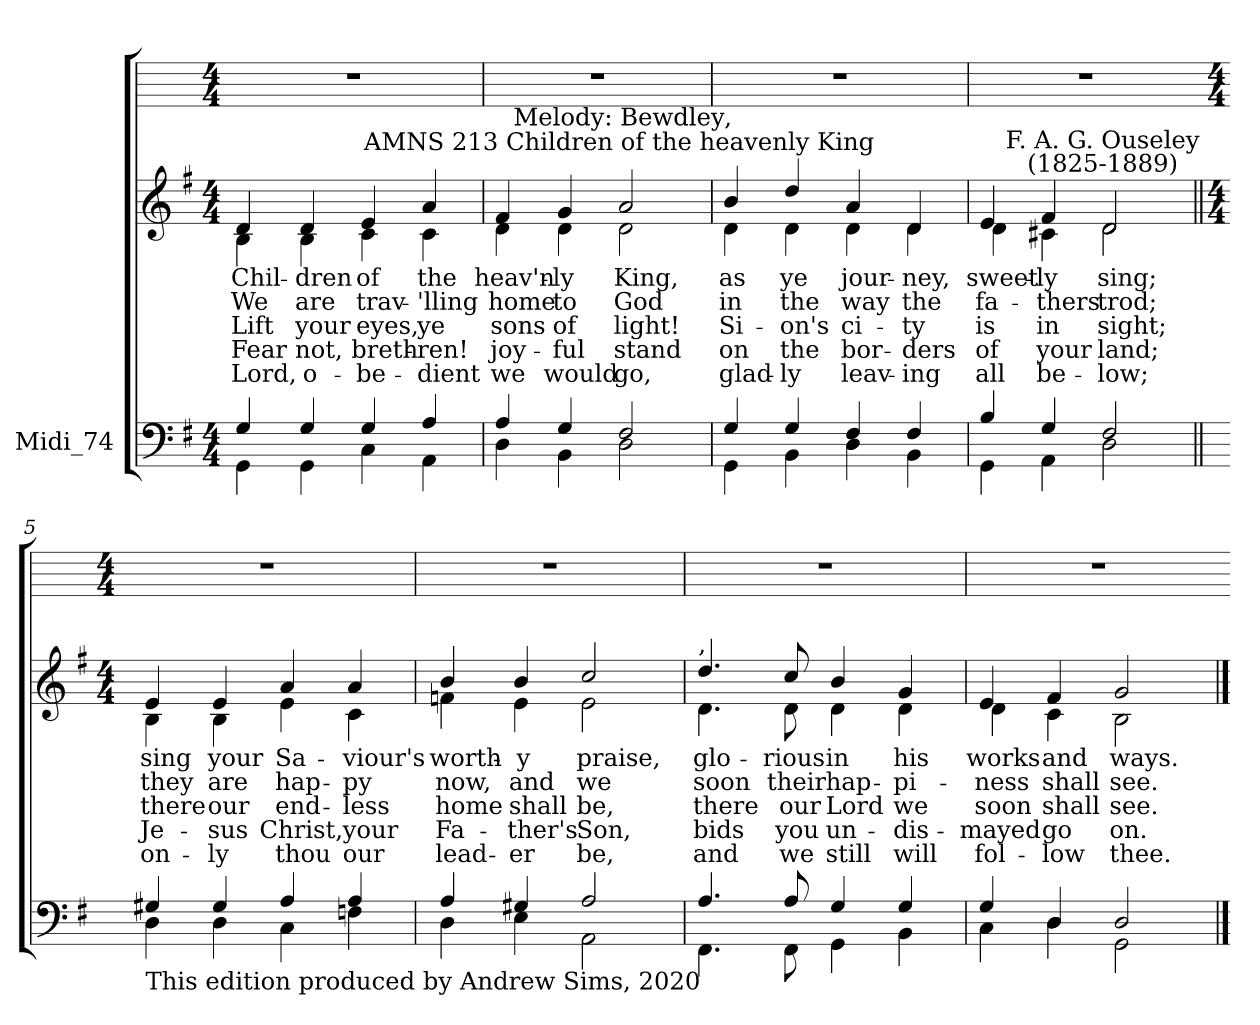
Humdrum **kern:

**kern	**kern	**text	**text	**text	**text	**text	**kern
*part3	*part2	*part2	*part2	*part2	*part2	*part2	*part1
*staff3	*staff2	*staff2	*staff2	*staff2	*staff2	*staff2	*staff1
*I"Midi_74	*	*	*	*	*	*	*
*clefF4	*clefG2	*	*	*	*	*	*
*k[f#]	*k[f#]	*	*	*	*	*	*
*G:	*G:	*	*	*	*	*	*
*M4/4	*M4/4	*	*	*	*	*	*M4/4
=1	=1	=1	=1	=1	=1	=1	=1
*^	*	*	*	*	*	*	*
!	!	!LO:TX:a:cj:t=John Cennick\n(1718-1755)	!	!	!	!	!	!
!	!	!	!LO:LY:b	!LO:LY:b	!LO:LY:b	!LO:LY:b	!LO:LY:b	!
*	*	*^	*	*	*	*	*	*
4G/	4GG\	4d/	4B\	Chil-	-We	Lift	Fear	Lord,	1r
!	!	!	!	!LO:LY:b	!LO:LY:b	!LO:LY:b	!LO:LY:b	!LO:LY:b	!
4G/	4GG\	4d/	4B\	dren	are	your	not,	o-	.
!	!	!	!	!LO:LY:b	!LO:LY:b	!LO:LY:b	!LO:LY:b	!LO:LY:b	!
4G/	4C\	4e/	4c\	-of	trav-	-eyes,	breth-	-be-	.
!	!	!	!	!LO:LY:b	!LO:LY:b	!LO:LY:b	!LO:LY:b	!LO:LY:b	!
4A/	4AA\	4a/	4c\	-the	'lling	ye	ren!	dient	.
=2	=2	=2	=2	=2	=2	=2	=2	=2	=2
!	!	!	!	!LO:LY:b	!LO:LY:b	!LO:LY:b	!LO:LY:b	!LO:LY:b	!
4A/	4D\	4f#/	4d\	heav'n-	-home	sons	joy-	-we	1r
!	!	!	!	!LO:LY:b	!LO:LY:b	!LO:LY:b	!LO:LY:b	!LO:LY:b	!
4G/	4BB\	4g/	4d\	ly	to	of	ful	would	.
!	!	!LO:TX:a:cj:t=AMNS 213 Children of the heavenly King	!	!	!	!	!	!	!
!	!	!LO:TX:a:cj:t=Melody&colon; Bewdley	!	!	!	!	!	!	!
!	!	!	!	!LO:LY:b	!LO:LY:b	!LO:LY:b	!LO:LY:b	!LO:LY:b	!
2F#/	2D\	2a/	2d\	King,	God	light!	stand	go,	.
=3	=3	=3	=3	=3	=3	=3	=3	=3	=3
!	!	!LO:TX:a:t=,	!	!	!	!	!	!	!
!	!	!	!	!LO:LY:b	!LO:LY:b	!LO:LY:b	!LO:LY:b	!LO:LY:b	!
4G/	4GG\	4b/	4d\	as	in	Si-	-on	glad-	1r
!	!	!	!	!LO:LY:b	!LO:LY:b	!LO:LY:b	!LO:LY:b	!LO:LY:b	!
4G/	4BB\	4dd/	4d\	-ye	the	on's	the	ly	.
!	!	!	!	!LO:LY:b	!LO:LY:b	!LO:LY:b	!LO:LY:b	!LO:LY:b	!
4F#/	4D\	4a/	4d\	jour-	-way	ci-	-bor-	-leav-	.
!	!	!	!	!LO:LY:b	!LO:LY:b	!LO:LY:b	!LO:LY:b	!LO:LY:b	!
4F#/	4BB\	4d/	4d\	-ney,	the	ty	ders	ing	.
=4	=4	=4	=4	=4	=4	=4	=4	=4	=4
!	!	!	!	!LO:LY:b	!LO:LY:b	!LO:LY:b	!LO:LY:b	!LO:LY:b	!
4B/	4GG\	4e/	4d\	sweet-	-fa-	-is	of	all	1r
!	!	!	!	!LO:LY:b	!LO:LY:b	!LO:LY:b	!LO:LY:b	!LO:LY:b	!
4G/	4AA\	4f#/	4c#X\	ly	thers	in	your	be-	.
!	!	!LO:TX:a:cj:t=F. A. G. Ouseley\n(1825-1889)	!	!	!	!	!	!	!
!	!	!	!	!LO:LY:b	!LO:LY:b	!LO:LY:b	!LO:LY:b	!LO:LY:b	!
2F#/	2D\	2d/	2d\	-sing;	trod;	sight;	land;	low;	.
!!LO:LB:g=z
=5||	=5||	=5||	=5||	=5	=5	=5	=5	=5	=5
*	*	*M4/4	*	*	*	*	*	*	*M4/4
!LO:TX:b:t=This edition produced by Andrew Sims, 2020	!	!	!	!	!	!	!	!	!
!	!	!	!	!LO:LY:b	!LO:LY:b	!LO:LY:b	!LO:LY:b	!LO:LY:b	!
4G#X/	4D\	4e/	4B\	sing	they	there	Je-	-on-	1r
!	!	!	!	!LO:LY:b	!LO:LY:b	!LO:LY:b	!LO:LY:b	!LO:LY:b	!
4G#/	4D\	4e/	4B\	-your	are	our	sus	ly	.
!	!	!	!	!LO:LY:b	!LO:LY:b	!LO:LY:b	!LO:LY:b	!LO:LY:b	!
4A/	4C\	4a/	4e\	Sa-	-hap-	-end-	-Christ,	thou	.
!	!	!	!	!LO:LY:b	!LO:LY:b	!LO:LY:b	!LO:LY:b	!LO:LY:b	!
4A/	4Fn\	4a/	4c\	viour's	py	less	your	our	.
=6	=6	=6	=6	=6	=6	=6	=6	=6	=6
!	!	!	!	!LO:LY:b	!LO:LY:b	!LO:LY:b	!LO:LY:b	!LO:LY:b	!
4A/	4D\	4b/	4fn\	worth-	-now,	home	Fa-	-lead-	1r
!	!	!	!	!LO:LY:b	!LO:LY:b	!LO:LY:b	!LO:LY:b	!LO:LY:b	!
4G#X/	4E\	4b/	4e\	-y	and	shall	ther's	er	.
!	!	!	!	!LO:LY:b	!LO:LY:b	!LO:LY:b	!LO:LY:b	!LO:LY:b	!
2A/	2AA\	2cc/	2e\	praise,	we	be,	Son,	be,	.
=7	=7	=7	=7	=7	=7	=7	=7	=7	=7
!	!	!LO:TX:a:t=,	!	!	!	!	!	!	!
!	!	!	!	!LO:LY:b	!LO:LY:b	!LO:LY:b	!LO:LY:b	!LO:LY:b	!
4.A/	4.FF#\	4.dd/	4.d\	glo-	-soon	there	bids	and	1r
!	!	!	!	!LO:LY:b	!LO:LY:b	!LO:LY:b	!LO:LY:b	!LO:LY:b	!
8A/	8FF#\	8cc/	8d\	rious	their	our	you	we	.
!	!	!	!	!LO:LY:b	!LO:LY:b	!LO:LY:b	!LO:LY:b	!LO:LY:b	!
4G/	4GG\	4b/	4d\	in	hap-	-Lord	un-	-still	.
!	!	!	!	!LO:LY:b	!LO:LY:b	!LO:LY:b	!LO:LY:b	!LO:LY:b	!
4G/	4BB\	4g/	4d\	his	pi-	-we	dis-	-will	.
=8	=8	=8	=8	=8	=8	=8	=8	=8	=8
!	!	!	!	!LO:LY:b	!LO:LY:b	!LO:LY:b	!LO:LY:b	!LO:LY:b	!
4G/	4C\	4e/	4d\	works	ness	soon	mayed	fol-	1r
!	!	!	!	!LO:LY:b	!LO:LY:b	!LO:LY:b	!LO:LY:b	!LO:LY:b	!
4D/	4D\	4f#/	4c\	-and	shall	shall	go	low	.
!	!	!	!	!LO:LY:b	!LO:LY:b	!LO:LY:b	!LO:LY:b	!LO:LY:b	!
2D/	2GG\	2g/	2B\	ways.	see.	see.	on.	thee.	.
*v	*v	*	*	*	*	*	*	*	*
*	*v	*v	*	*	*	*	*	*
==	==	=	=	=	=	=	=
*-	*-	*-	*-	*-	*-	*-	*-
